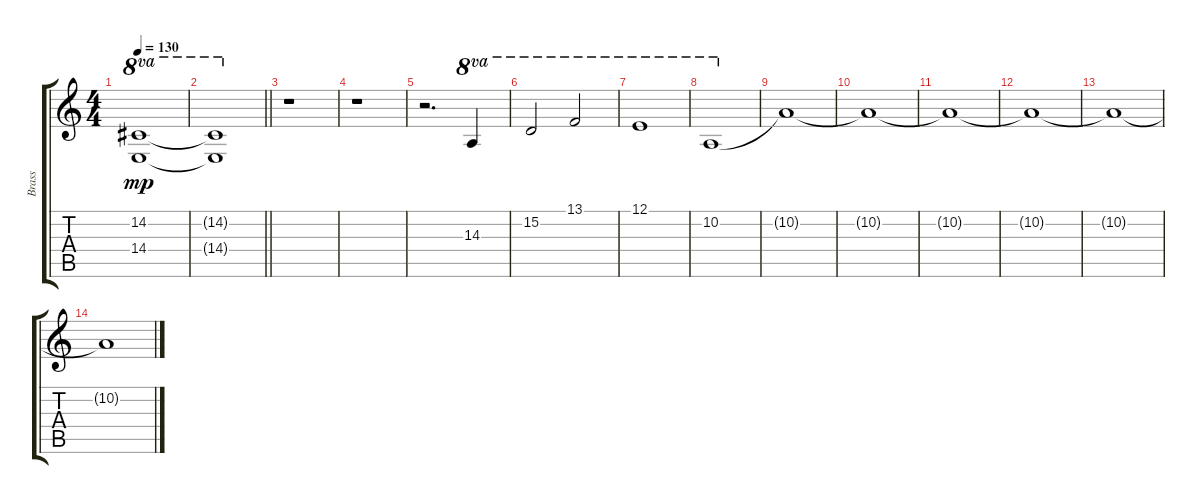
\track ("Brass" "Brass") {instrument trombone}
\staff {score tabs}
\tuning (E4 B3 G3 D3 A2 E2) {hide}
\ts (4 4)
\tempo 130
\clef g2
\ks c
(14.2{t} 14.4{t}).1{ot 8va dy mp} |
\barLineRight lightlight
(14.2{t} 14.4{t}).1{ot 8va} |
r.1 |
r.1 |
r.2{d} 14.3.4{ot 8va} |
15.2.2{ot 8va} 13.1.2{ot 8va} |
12.1.1{ot 8va} |
10.2.1{ot 8va} |
10.2{t}.1 |
10.2{t}.1 |
10.2{t}.1 |
10.2{t}.1 |
10.2{t}.1 |
10.2{t}.1
